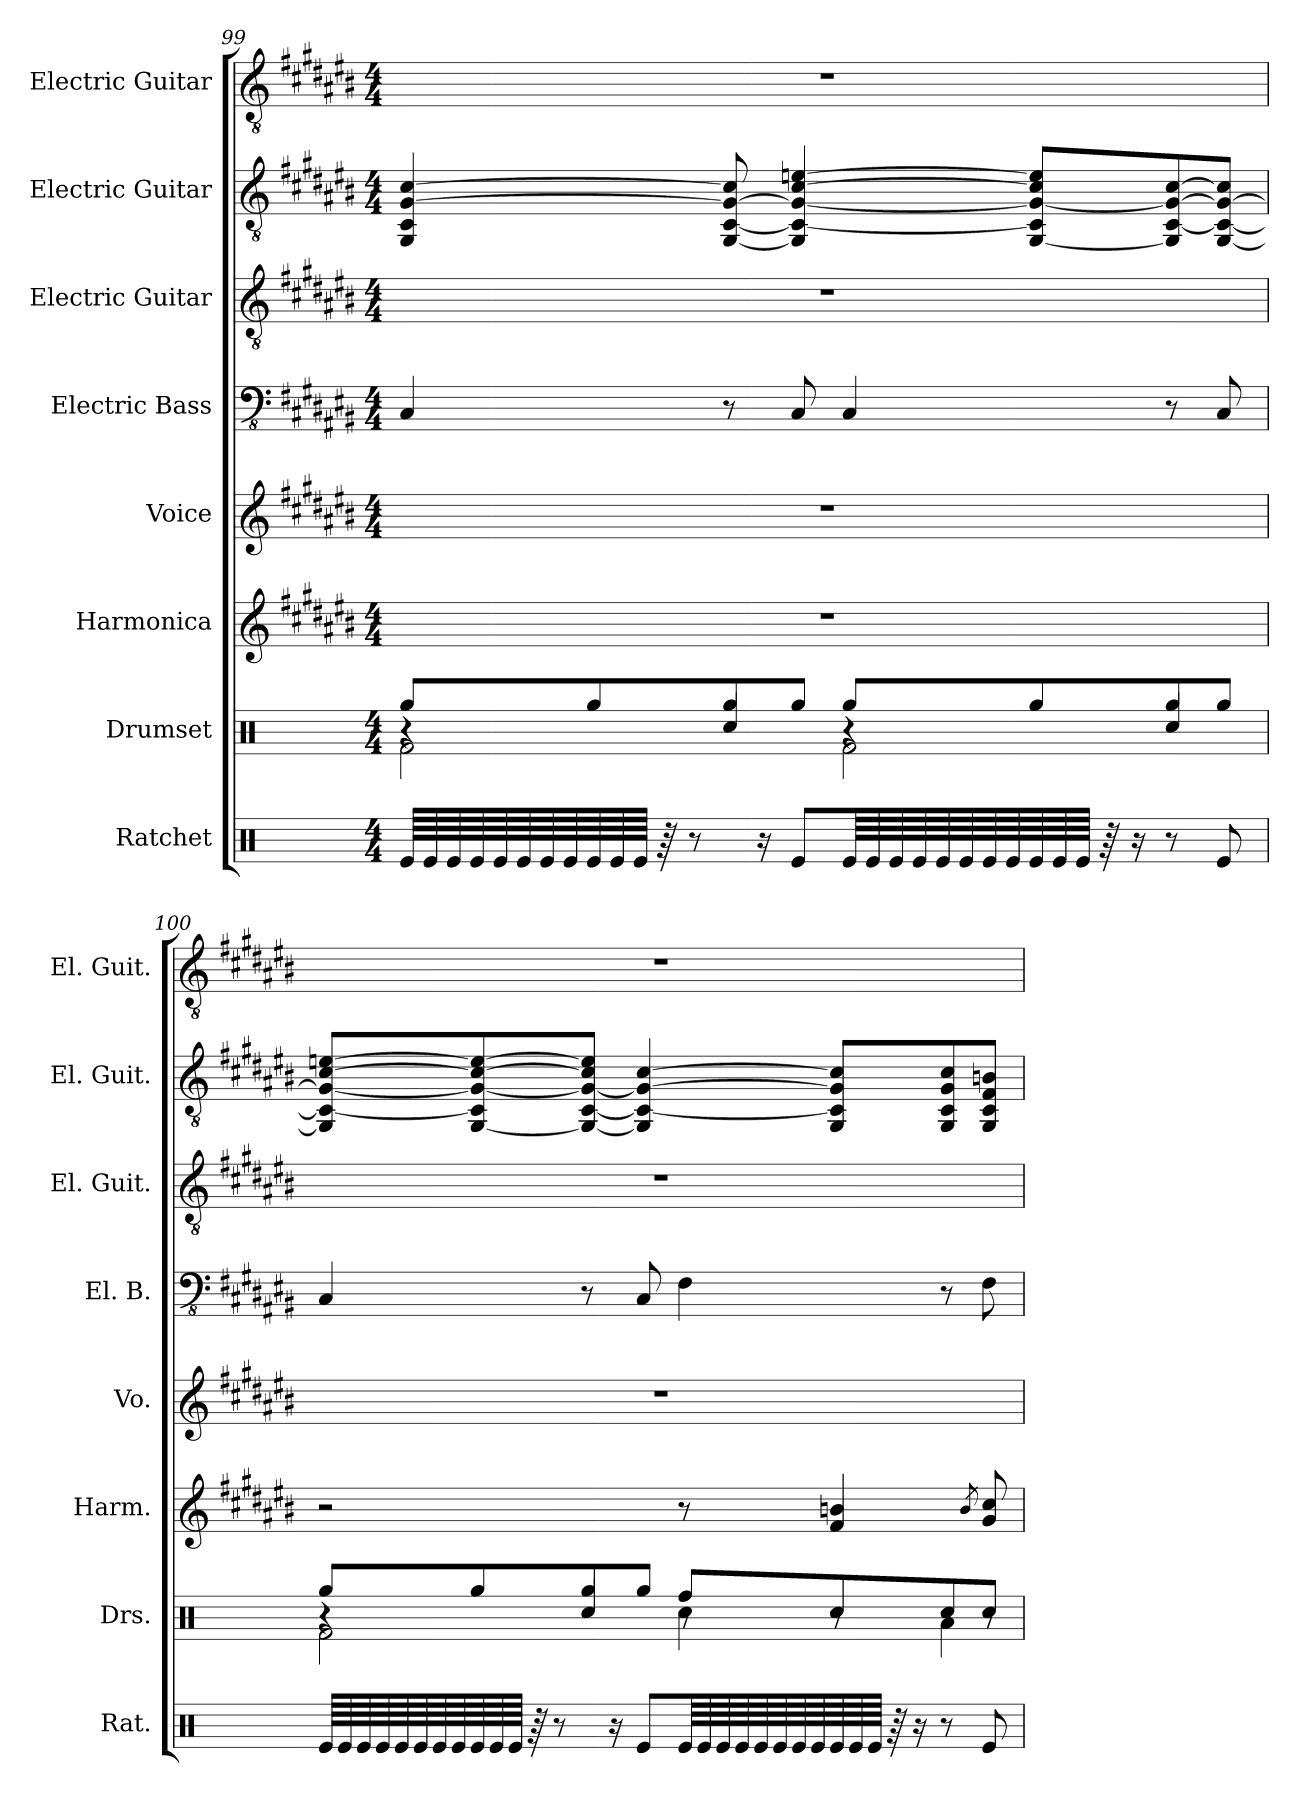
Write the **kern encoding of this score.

**kern	**kern	**kern	**kern	**kern	**kern	**kern	**kern
*part8	*part7	*part6	*part5	*part4	*part3	*part2	*part1
*staff8	*staff7	*staff6	*staff5	*staff4	*staff3	*staff2	*staff1
*I"Ratchet	*I"Drumset	*I"Harmonica	*I"Voice	*I"Electric Bass	*I"Electric Guitar	*I"Electric Guitar	*I"Electric Guitar
*I'Rat.	*I'Drs.	*I'Harm.	*I'Vo.	*I'El. B.	*I'El. Guit.	*I'El. Guit.	*I'El. Guit.
!!LO:PB:g=z
*clefX	*clefX	*clefG2	*clefG2	*clefFv4	*clefGv2	*clefGv2	*clefGv2
*k[]	*k[]	*k[f#c#g#d#a#e#b#]	*k[f#c#g#d#a#e#b#]	*k[f#c#g#d#a#e#b#]	*k[f#c#g#d#a#e#b#]	*k[f#c#g#d#a#e#b#]	*k[f#c#g#d#a#e#b#]
*M4/4	*M4/4	*M4/4	*M4/4	*M4/4	*M4/4	*M4/4	*M4/4
=99	=99	=99	=99	=99	=99	=99	=99
*	*^	*	*	*	*	*	*
*	*	*^	*	*	*	*	*	*
64Re/LLLL	4r	2Rf\	8Rgg/L	1r	1r	4CC#/	1r	4GG#/ 4C#/ [4G#/ [4c#/	1r
64Re/	.	.	.	.	.	.	.	.	.
64Re/	.	.	.	.	.	.	.	.	.
64Re/	.	.	.	.	.	.	.	.	.
64Re/	.	.	.	.	.	.	.	.	.
64Re/	.	.	.	.	.	.	.	.	.
64Re/	.	.	.	.	.	.	.	.	.
64Re/	.	.	.	.	.	.	.	.	.
64Re/	.	.	8Rgg/	.	.	.	.	.	.
64Re/	.	.	.	.	.	.	.	.	.
64Re/JJJJ	.	.	.	.	.	.	.	.	.
64r	.	.	.	.	.	.	.	.	.
8r	.	.	.	.	.	.	.	.	.
.	4Rcc/	.	8Rgg/	.	.	8r	.	[8GG#/ [8C#/ 8G#/_ 8c#/]	.
16r	.	.	.	.	.	.	.	.	.
8Re/L	.	.	8Rgg/J	.	.	8CC#/	.	4GG#/] 4C#/_ 4G#/_ [4c#/ [4en/	.
64Re/LLL	4r	2Rf\	8Rgg/L	.	.	4CC#/	.	.	.
64Re/	.	.	.	.	.	.	.	.	.
64Re/	.	.	.	.	.	.	.	.	.
64Re/	.	.	.	.	.	.	.	.	.
64Re/	.	.	.	.	.	.	.	.	.
64Re/	.	.	.	.	.	.	.	.	.
64Re/	.	.	.	.	.	.	.	.	.
64Re/	.	.	.	.	.	.	.	.	.
64Re/	.	.	8Rgg/	.	.	.	.	[8GG#/ 8C#/] 8G#/_ 8c#/] 8e/]L	.
64Re/	.	.	.	.	.	.	.	.	.
64Re/JJJJ	.	.	.	.	.	.	.	.	.
64r	.	.	.	.	.	.	.	.	.
16r	.	.	.	.	.	.	.	.	.
8r	4Rcc/	.	8Rgg/	.	.	8r	.	8GG#/] [8C#/ 8G#/_ [8c#/	.
8Re/	.	.	8Rgg/J	.	.	8CC#/	.	[8GG#/ 8C#/_ 8G#/_ 8c#/]J	.
!!LO:PB:g=z
=100	=100	=100	=100	=100	=100	=100	=100	=100	=100
64Re/LLLL	4r	2Rf\	8Rgg/L	2r	1r	4CC#/	1r	8GG#/] 8C#/_ 8G#/_ [8c#/ [8en/L	1r
64Re/	.	.	.	.	.	.	.	.	.
64Re/	.	.	.	.	.	.	.	.	.
64Re/	.	.	.	.	.	.	.	.	.
64Re/	.	.	.	.	.	.	.	.	.
64Re/	.	.	.	.	.	.	.	.	.
64Re/	.	.	.	.	.	.	.	.	.
64Re/	.	.	.	.	.	.	.	.	.
64Re/	.	.	8Rgg/	.	.	.	.	[8GG#/ 8C#/] 8G#/_ 8c#/_ 8e/_	.
64Re/	.	.	.	.	.	.	.	.	.
64Re/JJJJ	.	.	.	.	.	.	.	.	.
64r	.	.	.	.	.	.	.	.	.
8r	.	.	.	.	.	.	.	.	.
.	4Rcc/	.	8Rgg/	.	.	8r	.	8GG#/_ [8C#/ 8G#/_ 8c#/] 8e/]J	.
16r	.	.	.	.	.	.	.	.	.
8Re/L	.	.	8Rgg/J	.	.	8CC#/	.	4GG#/] 4C#/_ 4G#/_ [4c#/	.
64Re/LLL	8Rff/L	4Rcc\	8r	8r	.	4FF#\	.	.	.
64Re/	.	.	.	.	.	.	.	.	.
64Re/	.	.	.	.	.	.	.	.	.
64Re/	.	.	.	.	.	.	.	.	.
64Re/	.	.	.	.	.	.	.	.	.
64Re/	.	.	.	.	.	.	.	.	.
64Re/	.	.	.	.	.	.	.	.	.
64Re/	.	.	.	.	.	.	.	.	.
64Re/	8Rcc/	.	8r	4f#/ 4bn/	.	.	.	8GG#/ 8C#/] 8G#/] 8c#/]L	.
64Re/	.	.	.	.	.	.	.	.	.
64Re/JJJJ	.	.	.	.	.	.	.	.	.
64r	.	.	.	.	.	.	.	.	.
16r	.	.	.	.	.	.	.	.	.
8r	8Rcc/	4Ra\	8r	.	.	8r	.	8GG#/ 8C#/ 8G#/ 8c#/	.
.	.	.	.	8qb/	.	.	.	.	.
8Re/	8Rcc/J	.	8r	8g#/ 8cc#/	.	8FF#\	.	8GG#/ 8C#/ 8F#/ 8Bn/J	.
*	*v	*v	*v	*	*	*	*	*	*
=	=	=	=	=	=	=	=
*-	*-	*-	*-	*-	*-	*-	*-
